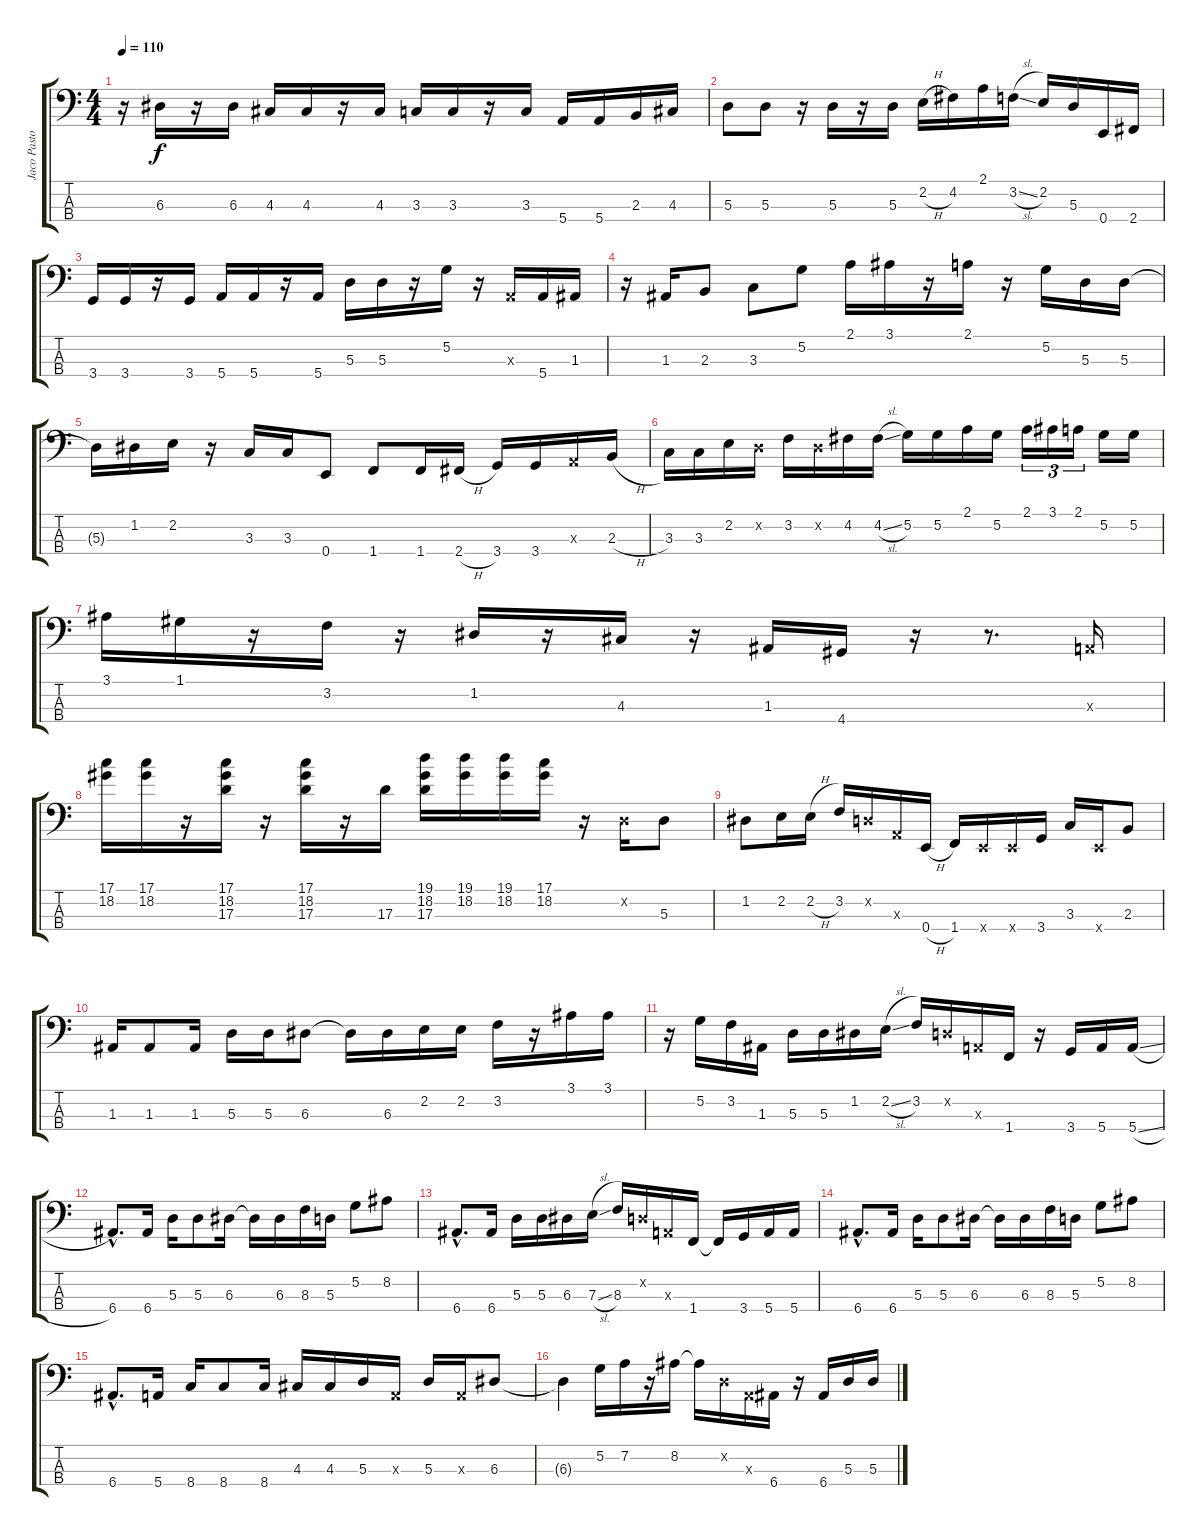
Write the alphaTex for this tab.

\track ("Jaco Pastorius" "Jaco Pasto") {instrument fretlessbass}
\staff {score tabs}
\tuning (G2 D2 A1 E1) {hide}
\ts (4 4)
\tempo 110
\clef f4
\ks c
r.16{dy f} 6.3.16 r.16 6.3.16 4.3.16 4.3.16 r.16 4.3.16 3.3.16 3.3.16 r.16 3.3.16 5.4.16 5.4.16 2.3.16 4.3.16 |
5.3.8 5.3.8 r.16 5.3.16 r.16 5.3.16 2.2{h}.16 4.2.16 2.1.16 3.2{sl}.16 2.2.16 5.3.16 0.4.16 2.4.16 |
3.4.16 3.4.16 r.16 3.4.16 5.4.16 5.4.16 r.16 5.4.16 5.3.16 5.3.16 r.16 5.2.16 r.16 0.3{x}.16 5.4.16 1.3.16 |
r.16 1.3.16 2.3.8 3.3.8 5.2.8 2.1.16 3.1.16 r.16 2.1.16 r.16 5.2.16 5.3.16 5.3.16 |
5.3{t}.16 1.2.16 2.2.16 r.16 3.3.16 3.3.16 0.4.8 1.4.8 1.4.16 2.4{h}.16 3.4.16 3.4.16 0.3{x}.16 2.3{h}.16 |
3.3.16 3.3.16 2.2.16 0.2{x}.16 3.2.16 0.2{x}.16 4.2.16 4.2{sl}.16 5.2.16 5.2.16 2.1.16 5.2.16 2.1.16{tu (3 2)} 3.1.16{tu (3 2)} 2.1.16{tu (3 2)} 5.2.16 5.2.16 |
3.1.16 1.1.16 r.16 3.2.16 r.16 1.2.16 r.16 4.3.16 r.16 1.3.16 4.4.16 r.16 r.8{d} 0.3{x}.16 |
(17.1 18.2).16 (17.1 18.2).16 r.16 (17.1 18.2 17.3).16 r.16 (17.1 18.2 17.3).16 r.16 17.3.16 (19.1 18.2 17.3).16 (19.1 18.2).16 (19.1 18.2).16 (17.1 18.2).16 r.16 0.2{x}.16 5.3.8 |
1.2.8 2.2.16 2.2{h}.16 3.2.16 0.2{x}.16 0.3{x}.16 0.4{h}.16 1.4.16 0.4{x}.16 0.4{x}.16 3.4.16 3.3.16 0.4{x}.16 2.3.8 |
1.3.16 1.3.8 1.3.16 5.3.16 5.3.16 6.3.8 6.3{t}.16 6.3.16 2.2.16 2.2.16 3.2.16 r.16 3.1.16 3.1.16 |
r.16 5.2.16 3.2.16 1.3.16 5.3.16 5.3.16 1.2.16 2.2{sl}.16 3.2.16 0.2{x}.16 0.3{x}.16 1.4.16 r.16 3.4.16 5.4.16 5.4{sl}.16 |
6.4{hac}.8{d} 6.4.16 5.3.16 5.3.8 6.3.16 6.3{t}.16 6.3.16 8.3.16 5.3.16 5.2.8 8.2.8 |
6.4{hac}.8{d} 6.4.16 5.3.16 5.3.16 6.3.16 7.3{sl}.16 8.3.16 0.2{x}.16 0.3{x}.16 1.4.16 1.4{t}.16 3.4.16 5.4.16 5.4.16 |
6.4{hac}.8{d} 6.4.16 5.3.16 5.3.8 6.3.16 6.3{t}.16 6.3.16 8.3.16 5.3.16 5.2.8 8.2.8 |
6.4{hac}.8{d} 5.4.16 8.4.16 8.4.8 8.4.16 4.3.16 4.3.16 5.3.16 0.3{x}.16 5.3.16 0.3{x}.16 6.3.8 |
6.3{t}.4 5.2.16 7.2.16 r.16 8.2.16 8.2{t}.16 0.2{x}.16 0.3{x}.16 6.4.16 r.16 6.4.16 5.3.16 5.3{sl}.16
